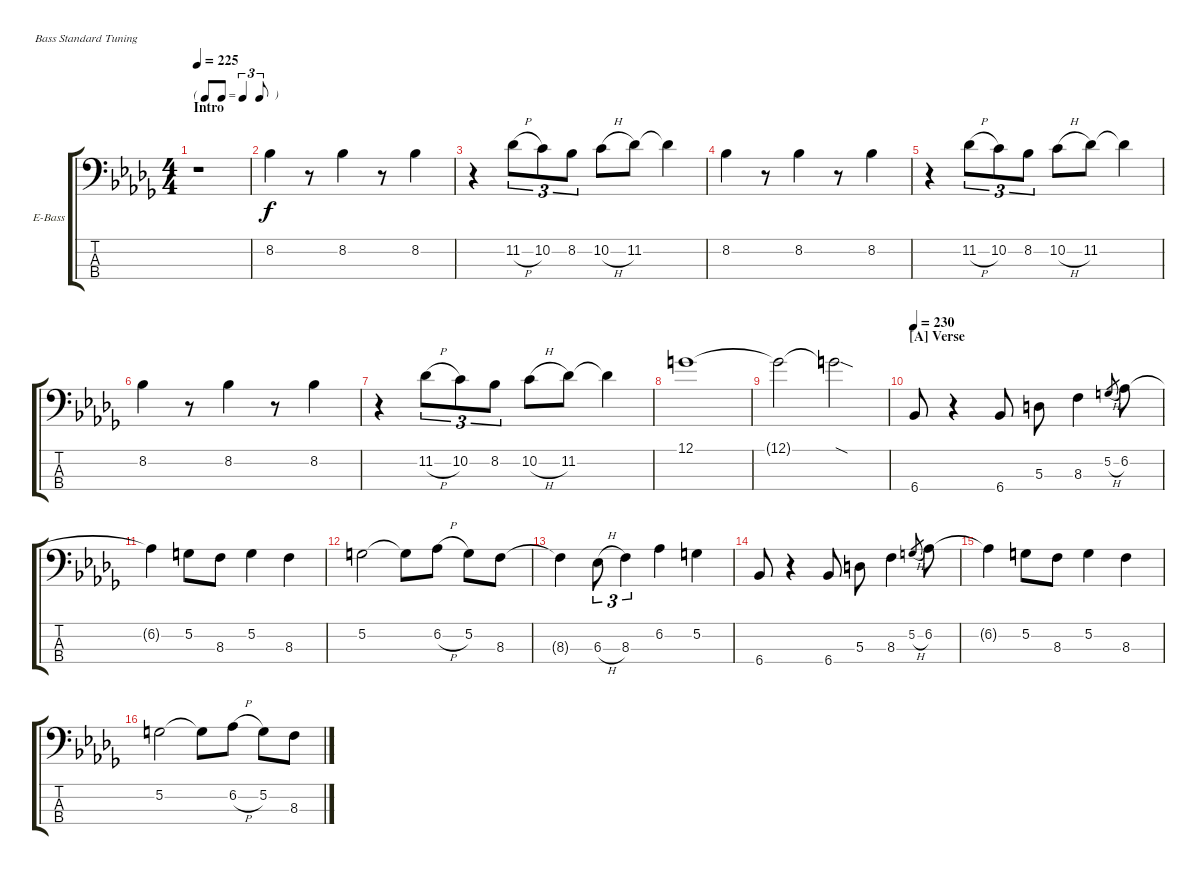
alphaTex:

\defaultSystemsLayout 4
\bracketExtendMode groupsimilarinstruments
\firstSystemTrackNameOrientation horizontal
\otherSystemsTrackNameOrientation horizontal
\track ("Electric Bass" "E-Bass") {multiBarRest instrument electricbassfinger}
\staff {score tabs}
\tuning (G2 D2 A1 E1)
\ts (4 4)
\tf triplet8th
\section ("" "Intro")
\tempo 225
\clef f4
\ks bbminor
r.1{dy f instrument electricbassfinger} |
8.2.4 r.8 8.2.4 r.8 8.2.4 |
r.4 11.2{h}.8{tu (3 2)} 10.2.8{tu (3 2)} 8.2.8{tu (3 2)} 10.2{h}.8 11.2.8 11.2{t}.4 |
8.2.4 r.8 8.2.4 r.8 8.2.4 |
r.4 11.2{h}.8{tu (3 2)} 10.2.8{tu (3 2)} 8.2.8{tu (3 2)} 10.2{h}.8 11.2.8 11.2{t}.4 |
8.2.4 r.8 8.2.4 r.8 8.2.4 |
r.4 11.2{h}.8{tu (3 2)} 10.2.8{tu (3 2)} 8.2.8{tu (3 2)} 10.2{h}.8 11.2.8 11.2{t}.4 |
12.1.1 |
12.1{t}.2 12.1{sod t}.2 |
\section ("A" "Verse")
\tempo 230
6.4.8 r.4 6.4.8 5.3.8 8.3.4 5.2{h}.8{gr} 6.2.8 |
6.2{t}.4 5.2.8 8.3.8 5.2.4 8.3.4 |
5.2.2 5.2{t}.8 6.2{h}.8 5.2.8 8.3.8 |
8.3{t}.4 6.3{h}.8{tu (3 2)} 8.3.4{tu (3 2)} 6.2.4 5.2.4 |
6.4.8 r.4 6.4.8 5.3.8 8.3.4 5.2{h}.8{gr} 6.2.8 |
6.2{t}.4 5.2.8 8.3.8 5.2.4 8.3.4 |
5.2.2 5.2{t}.8 6.2{h}.8 5.2.8 8.3.8
